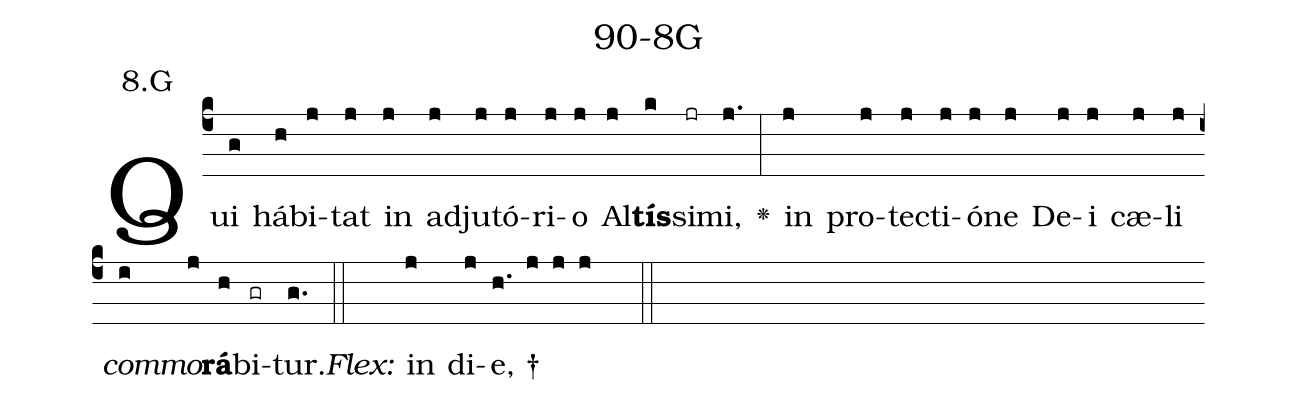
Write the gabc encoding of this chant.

name: 90-8G;
annotation: 8.G;
%%
(c4)Qui(g) há(h)bi(j)tat(j) in(j) ad(j)ju(j)tó(j)ri(j)o(j) Al(j)<b>tís</b>(k)si(jr)mi,(j.) <v>\greheightstar</v>(:) in(j) pro(j)tec(j)ti(j)ó(j)ne(j) De(j)i(j) cæ(j)li(j) <i>com</i>(i)<i>mo</i>(j)<b>rá</b>(h)bi(gr)tur.(g.) (::)
<i>Flex:</i>()  in(j) di(j)e, †(h. j j j  ::)

%E(j) u(j) o(i) u(j) a(h) e.(g.) (::)
